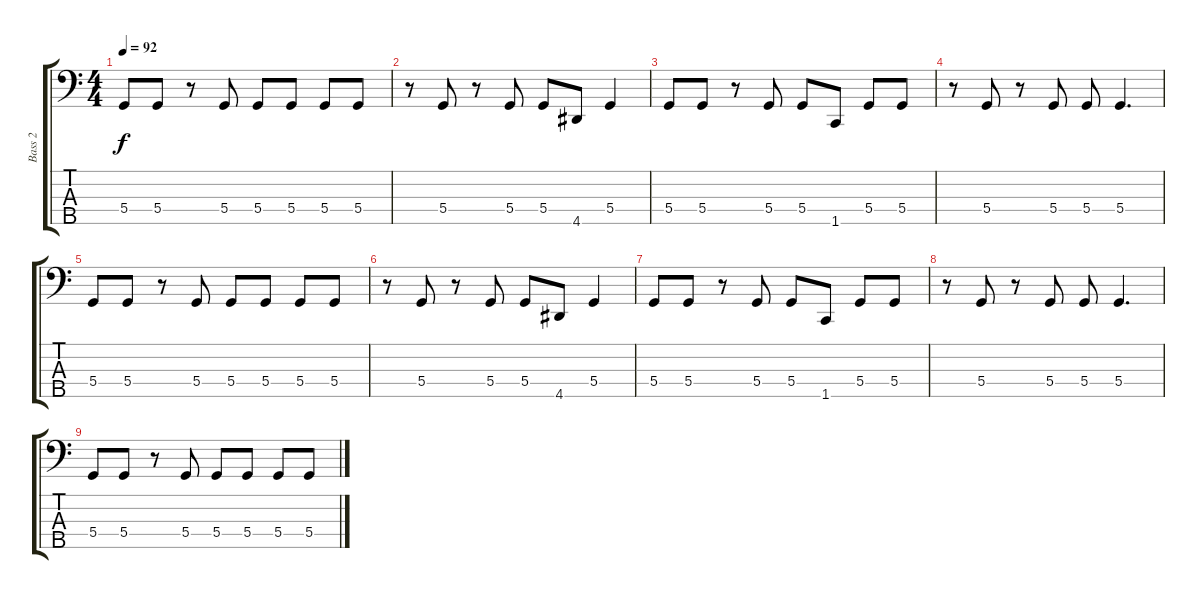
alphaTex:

\track ("Bass 2" "Bass 2") {instrument electricbassfinger}
\staff {score tabs}
\tuning (G2 D2 A1 D1 B0) {hide}
\ts (4 4)
\tempo 92
\clef f4
\ks c
5.4.8{dy f} 5.4.8 r.8 5.4.8 5.4.8 5.4.8 5.4.8 5.4.8 |
r.8 5.4.8 r.8 5.4.8 5.4.8 4.5.8 5.4.4 |
5.4.8 5.4.8 r.8 5.4.8 5.4.8 1.5.8 5.4.8 5.4.8 |
r.8 5.4.8 r.8 5.4.8 5.4.8 5.4.4{d} |
5.4.8 5.4.8 r.8 5.4.8 5.4.8 5.4.8 5.4.8 5.4.8 |
r.8 5.4.8 r.8 5.4.8 5.4.8 4.5.8 5.4.4 |
5.4.8 5.4.8 r.8 5.4.8 5.4.8 1.5.8 5.4.8 5.4.8 |
r.8 5.4.8 r.8 5.4.8 5.4.8 5.4.4{d} |
5.4.8 5.4.8 r.8 5.4.8 5.4.8 5.4.8 5.4.8 5.4.8
